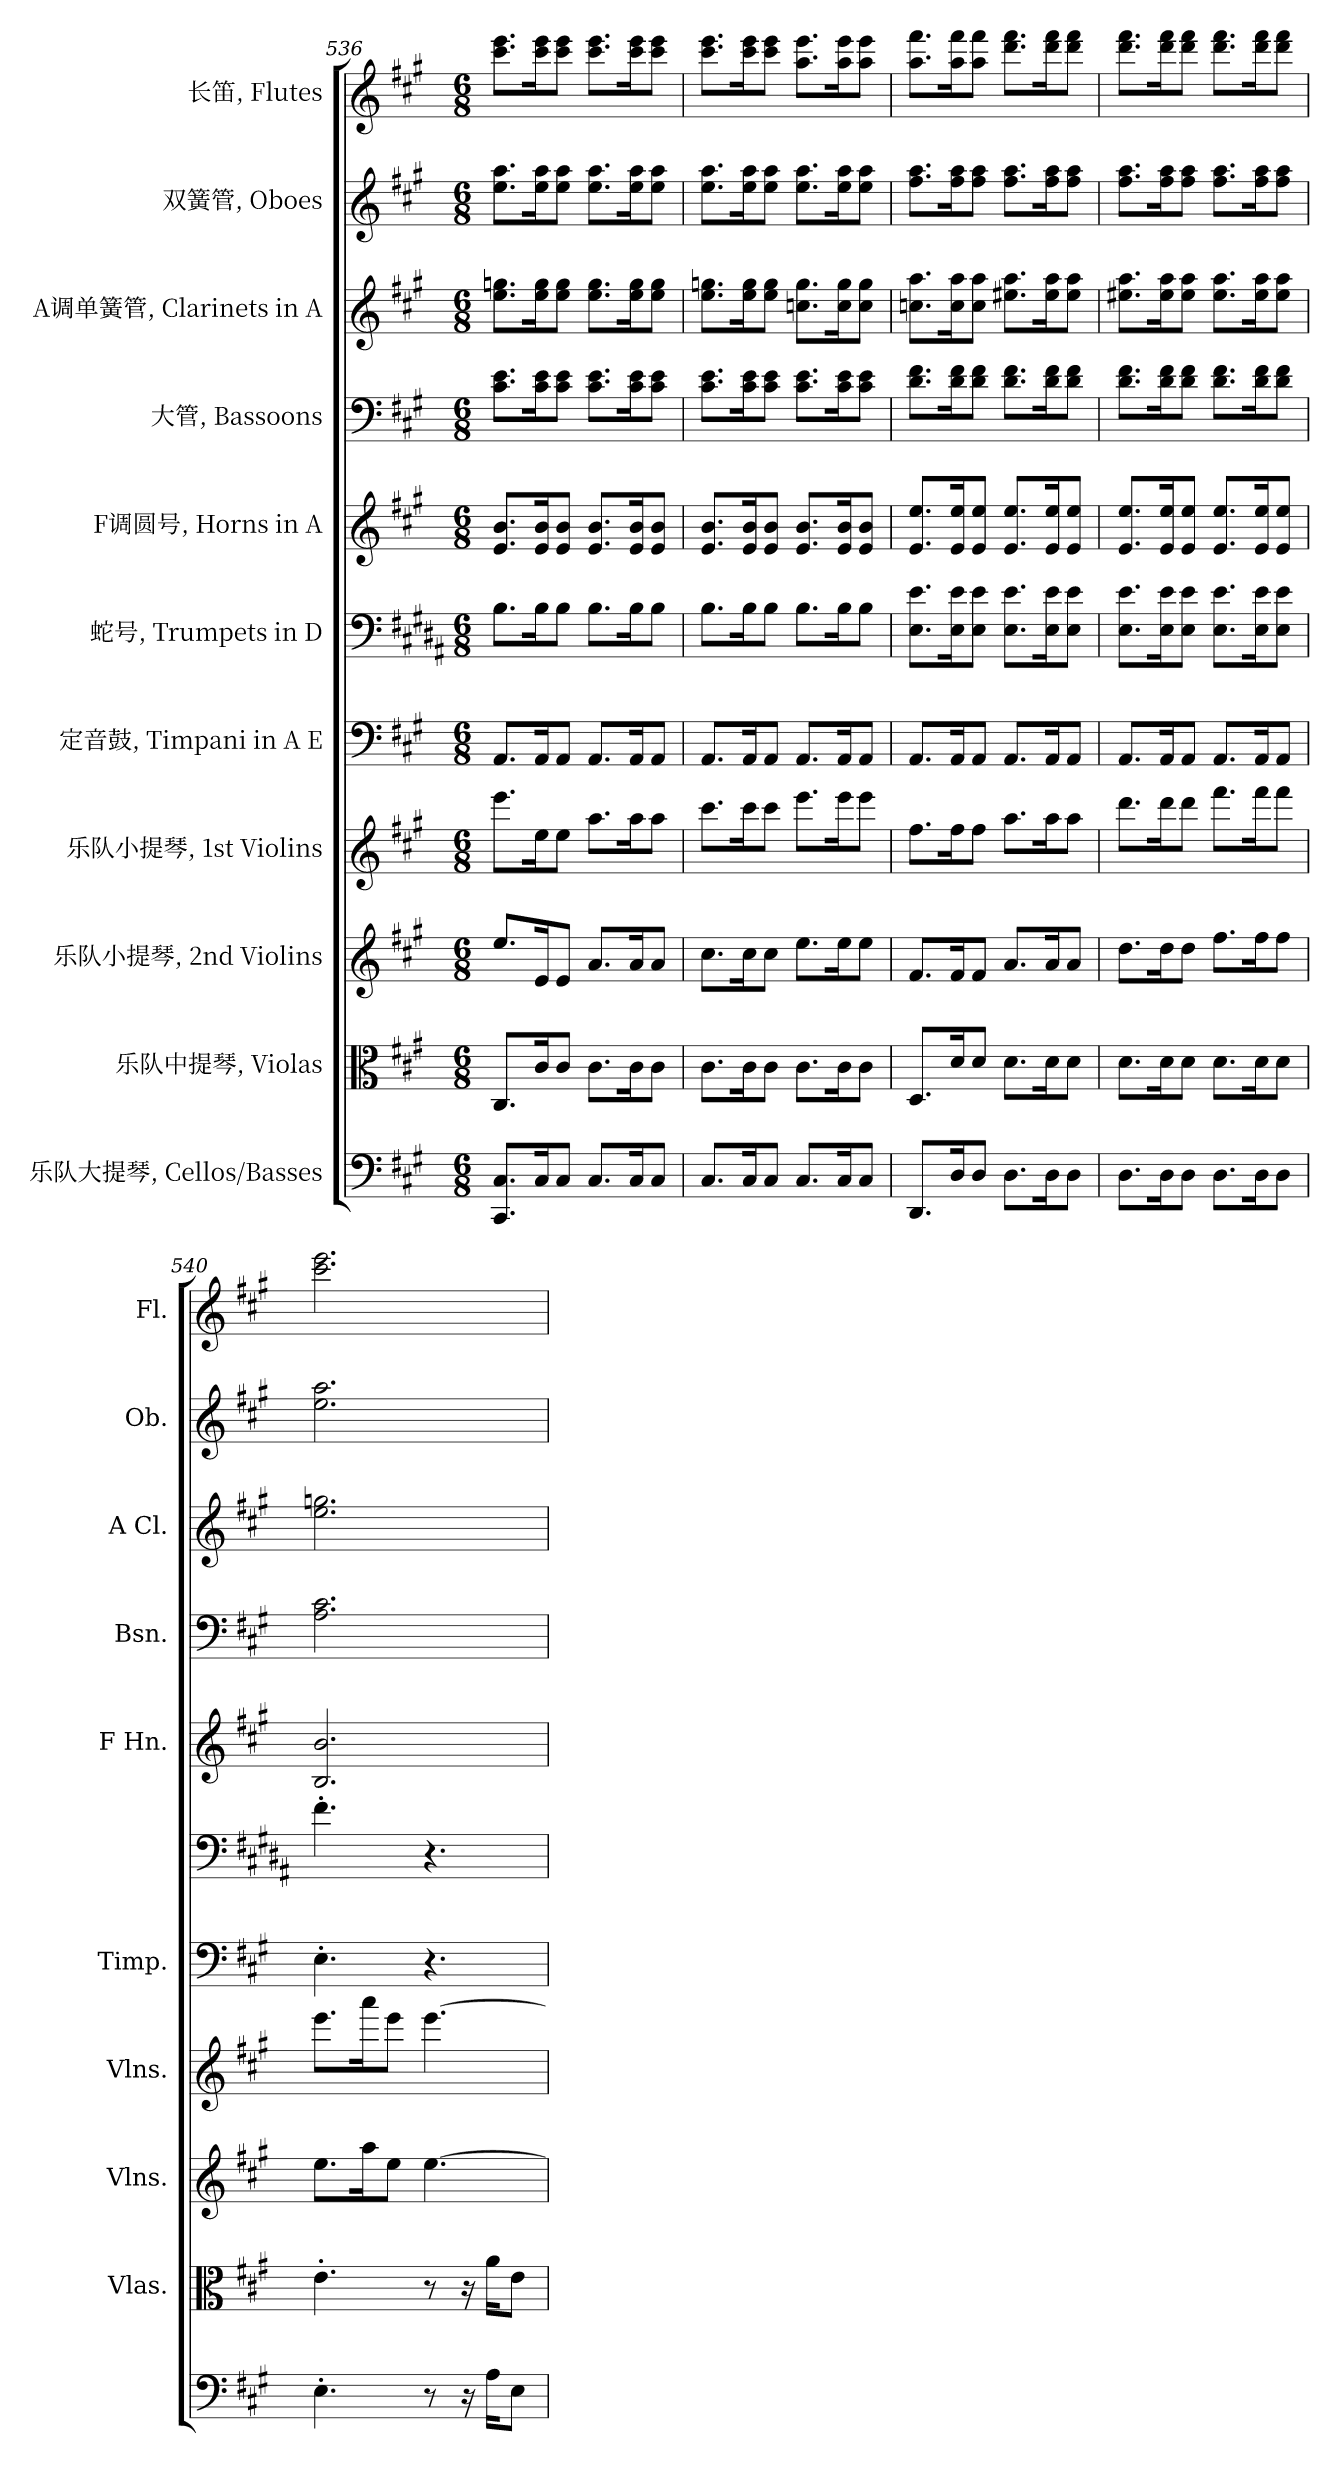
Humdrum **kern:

**kern	**kern	**kern	**kern	**kern	**kern	**kern	**kern	**kern	**kern	**kern
*part11	*part10	*part9	*part8	*part7	*part6	*part5	*part4	*part3	*part2	*part1
*staff11	*staff10	*staff9	*staff8	*staff7	*staff6	*staff5	*staff4	*staff3	*staff2	*staff1
*I"乐队大提琴, Cellos/Basses	*I"乐队中提琴, Violas	*I"乐队小提琴, 2nd Violins	*I"乐队小提琴, 1st Violins	*I"定音鼓, Timpani in A E	*I"蛇号, Trumpets in D	*I"F调圆号, Horns in A	*I"大管, Bassoons	*I"A调单簧管, Clarinets in A	*I"双簧管, Oboes	*I"长笛, Flutes
*	*I'Vlas.	*I'Vlns.	*I'Vlns.	*I'Timp.	*	*I'F Hn.	*I'Bsn.	*I'A Cl.	*I'Ob.	*I'Fl.
*clefF4	*clefC3	*clefG2	*clefG2	*clefF4	*clefF4	*clefG2	*clefF4	*clefG2	*clefG2	*clefG2
*	*	*	*	*	*ITrd1c2	*ITrd4c7	*	*ITrd2c3	*	*
*k[f#c#g#]	*k[f#c#g#]	*k[f#c#g#]	*k[f#c#g#]	*k[f#c#g#]	*k[f#c#g#]	*k[f#c#]	*k[f#c#g#]	*k[f#c#g#d#a#e#]	*k[f#c#g#]	*k[f#c#g#]
*M6/8	*M6/8	*M6/8	*M6/8	*M6/8	*M6/8	*M6/8	*M6/8	*M6/8	*M6/8	*M6/8
=536	=536	=536	=536	=536	=536	=536	=536	=536	=536	=536
8.CC#/ 8.C#/L	8.C#/L	8.ee/L	8.eee\L	8.AA/L	8.A\L	8.A/ 8.e/L	8.c#\ 8.e\L	8.cc#\ 8.een\L	8.ee\ 8.aa\L	8.ccc#\ 8.eee\L
16C#/K	16c#/K	16e/K	16ee\K	16AA/K	16A\K	16A/ 16e/K	16c#\ 16e\K	16cc#\ 16ee\K	16ee\ 16aa\K	16ccc#\ 16eee\K
8C#/J	8c#/J	8e/J	8ee\J	8AA/J	8A\J	8A/ 8e/J	8c#\ 8e\J	8cc#\ 8ee\J	8ee\ 8aa\J	8ccc#\ 8eee\J
8.C#/L	8.c#\L	8.a/L	8.aa\L	8.AA/L	8.A\L	8.A/ 8.e/L	8.c#\ 8.e\L	8.cc#\ 8.ee\L	8.ee\ 8.aa\L	8.ccc#\ 8.eee\L
16C#/K	16c#\K	16a/K	16aa\K	16AA/K	16A\K	16A/ 16e/K	16c#\ 16e\K	16cc#\ 16ee\K	16ee\ 16aa\K	16ccc#\ 16eee\K
8C#/J	8c#\J	8a/J	8aa\J	8AA/J	8A\J	8A/ 8e/J	8c#\ 8e\J	8cc#\ 8ee\J	8ee\ 8aa\J	8ccc#\ 8eee\J
!!LO:PB:g=z
=537	=537	=537	=537	=537	=537	=537	=537	=537	=537	=537
8.C#/L	8.c#\L	8.cc#\L	8.ccc#\L	8.AA/L	8.A\L	8.A/ 8.e/L	8.c#\ 8.e\L	8.cc#\ 8.een\L	8.ee\ 8.aa\L	8.ccc#\ 8.eee\L
16C#/K	16c#\K	16cc#\K	16ccc#\K	16AA/K	16A\K	16A/ 16e/K	16c#\ 16e\K	16cc#\ 16ee\K	16ee\ 16aa\K	16ccc#\ 16eee\K
8C#/J	8c#\J	8cc#\J	8ccc#\J	8AA/J	8A\J	8A/ 8e/J	8c#\ 8e\J	8cc#\ 8ee\J	8ee\ 8aa\J	8ccc#\ 8eee\J
8.C#/L	8.c#\L	8.ee\L	8.eee\L	8.AA/L	8.A\L	8.A/ 8.e/L	8.c#\ 8.e\L	8.an\ 8.ee\L	8.ee\ 8.aa\L	8.aa\ 8.eee\L
16C#/K	16c#\K	16ee\K	16eee\K	16AA/K	16A\K	16A/ 16e/K	16c#\ 16e\K	16a\ 16ee\K	16ee\ 16aa\K	16aa\ 16eee\K
8C#/J	8c#\J	8ee\J	8eee\J	8AA/J	8A\J	8A/ 8e/J	8c#\ 8e\J	8a\ 8ee\J	8ee\ 8aa\J	8aa\ 8eee\J
=538	=538	=538	=538	=538	=538	=538	=538	=538	=538	=538
8.DD/L	8.D/L	8.f#/L	8.ff#\L	8.AA/L	8.D\ 8.d\L	8.A/ 8.a/L	8.d\ 8.f#\L	8.an\ 8.ff#\L	8.ff#\ 8.aa\L	8.aa\ 8.fff#\L
16D/K	16d/K	16f#/K	16ff#\K	16AA/K	16D\ 16d\K	16A/ 16a/K	16d\ 16f#\K	16a\ 16ff#\K	16ff#\ 16aa\K	16aa\ 16fff#\K
8D/J	8d/J	8f#/J	8ff#\J	8AA/J	8D\ 8d\J	8A/ 8a/J	8d\ 8f#\J	8a\ 8ff#\J	8ff#\ 8aa\J	8aa\ 8fff#\J
8.D\L	8.d\L	8.a/L	8.aa\L	8.AA/L	8.D\ 8.d\L	8.A/ 8.a/L	8.d\ 8.f#\L	8.cc##X\ 8.ff#\L	8.ff#\ 8.aa\L	8.ddd\ 8.fff#\L
16D\K	16d\K	16a/K	16aa\K	16AA/K	16D\ 16d\K	16A/ 16a/K	16d\ 16f#\K	16cc##\ 16ff#\K	16ff#\ 16aa\K	16ddd\ 16fff#\K
8D\J	8d\J	8a/J	8aa\J	8AA/J	8D\ 8d\J	8A/ 8a/J	8d\ 8f#\J	8cc##\ 8ff#\J	8ff#\ 8aa\J	8ddd\ 8fff#\J
=539	=539	=539	=539	=539	=539	=539	=539	=539	=539	=539
8.D\L	8.d\L	8.dd\L	8.ddd\L	8.AA/L	8.D\ 8.d\L	8.A/ 8.a/L	8.d\ 8.f#\L	8.cc##X\ 8.ff#\L	8.ff#\ 8.aa\L	8.ddd\ 8.fff#\L
16D\K	16d\K	16dd\K	16ddd\K	16AA/K	16D\ 16d\K	16A/ 16a/K	16d\ 16f#\K	16cc##\ 16ff#\K	16ff#\ 16aa\K	16ddd\ 16fff#\K
8D\J	8d\J	8dd\J	8ddd\J	8AA/J	8D\ 8d\J	8A/ 8a/J	8d\ 8f#\J	8cc##\ 8ff#\J	8ff#\ 8aa\J	8ddd\ 8fff#\J
8.D\L	8.d\L	8.ff#\L	8.fff#\L	8.AA/L	8.D\ 8.d\L	8.A/ 8.a/L	8.d\ 8.f#\L	8.cc##\ 8.ff#\L	8.ff#\ 8.aa\L	8.ddd\ 8.fff#\L
16D\K	16d\K	16ff#\K	16fff#\K	16AA/K	16D\ 16d\K	16A/ 16a/K	16d\ 16f#\K	16cc##\ 16ff#\K	16ff#\ 16aa\K	16ddd\ 16fff#\K
8D\J	8d\J	8ff#\J	8fff#\J	8AA/J	8D\ 8d\J	8A/ 8a/J	8d\ 8f#\J	8cc##\ 8ff#\J	8ff#\ 8aa\J	8ddd\ 8fff#\J
=540	=540	=540	=540	=540	=540	=540	=540	=540	=540	=540
4.E'\	4.e'\	8.ee\L	8.eee\L	4.E'\	4.e'\	2.E/ 2.e/	2.A\ 2.c#\	2.cc#\ 2.een\	2.ee\ 2.aa\	2.ccc#\ 2.eee\
.	.	16aa\K	16aaa\K	.	.	.	.	.	.	.
.	.	8ee\J	8eee\J	.	.	.	.	.	.	.
8r	8r	[4.ee\	[4.eee\	4.r	4.r	.	.	.	.	.
16r	16r	.	.	.	.	.	.	.	.	.
16A\KL	16a\KL	.	.	.	.	.	.	.	.	.
8E\J	8e\J	.	.	.	.	.	.	.	.	.
=	=	=	=	=	=	=	=	=	=	=
*-	*-	*-	*-	*-	*-	*-	*-	*-	*-	*-
